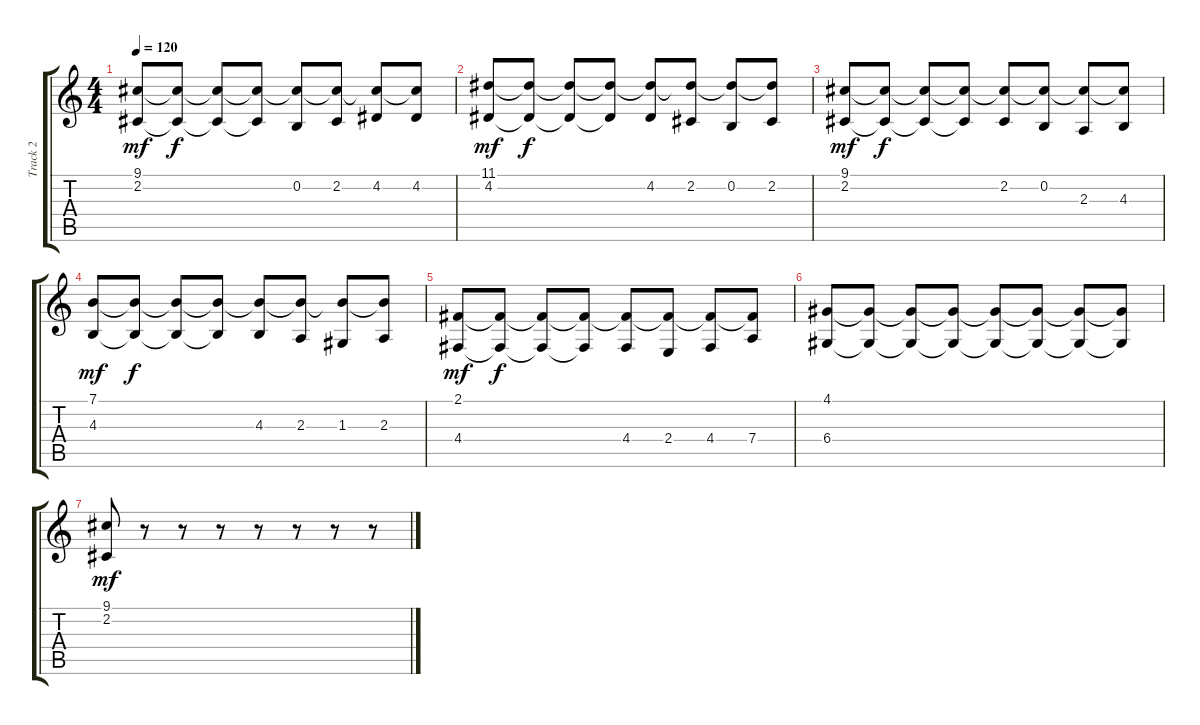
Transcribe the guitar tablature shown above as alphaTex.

\track ("Track 2" "Track 2") {instrument stringensemble1}
\staff {score tabs}
\tuning (E4 B3 G3 D3 A2 E2) {hide}
\ts (4 4)
\tempo 120
\clef g2
\ks c
(9.1 2.2).8{dy mf} (9.1{t} 2.2{t}).8{dy f} (9.1{t} 2.2{t}).8 (9.1{t} 2.2{t}).8 (9.1{t} 0.2).8 (9.1{t} 2.2).8 (9.1{t} 4.2).8 (9.1{t} 4.2).8 |
(11.1 4.2).8{dy mf} (11.1{t} 4.2{t}).8{dy f} (11.1{t} 4.2{t}).8 (11.1{t} 4.2{t}).8 (11.1{t} 4.2).8 (11.1{t} 2.2).8 (11.1{t} 0.2).8 (11.1{t} 2.2).8 |
(9.1 2.2).8{dy mf} (9.1{t} 2.2{t}).8{dy f} (9.1{t} 2.2{t}).8 (9.1{t} 2.2{t}).8 (9.1{t} 2.2).8 (9.1{t} 0.2).8 (9.1{t} 2.3).8 (9.1{t} 4.3).8 |
(7.1 4.3).8{dy mf} (7.1{t} 4.3{t}).8{dy f} (7.1{t} 4.3{t}).8 (7.1{t} 4.3{t}).8 (7.1{t} 4.3).8 (7.1{t} 2.3).8 (7.1{t} 1.3).8 (7.1{t} 2.3).8 |
(2.1 4.4).8{dy mf} (2.1{t} 4.4{t}).8{dy f} (2.1{t} 4.4{t}).8 (2.1{t} 4.4{t}).8 (2.1{t} 4.4).8 (2.1{t} 2.4).8 (2.1{t} 4.4).8 (2.1{t} 7.4).8 |
(4.1 6.4).8 (4.1{t} 6.4{t}).8 (4.1{t} 6.4{t}).8 (4.1{t} 6.4{t}).8 (4.1{t} 6.4{t}).8 (4.1{t} 6.4{t}).8 (4.1{t} 6.4{t}).8 (4.1{t} 6.4{t}).8 |
(9.1 2.2).8{dy mf} r.8 r.8 r.8 r.8 r.8 r.8 r.8
